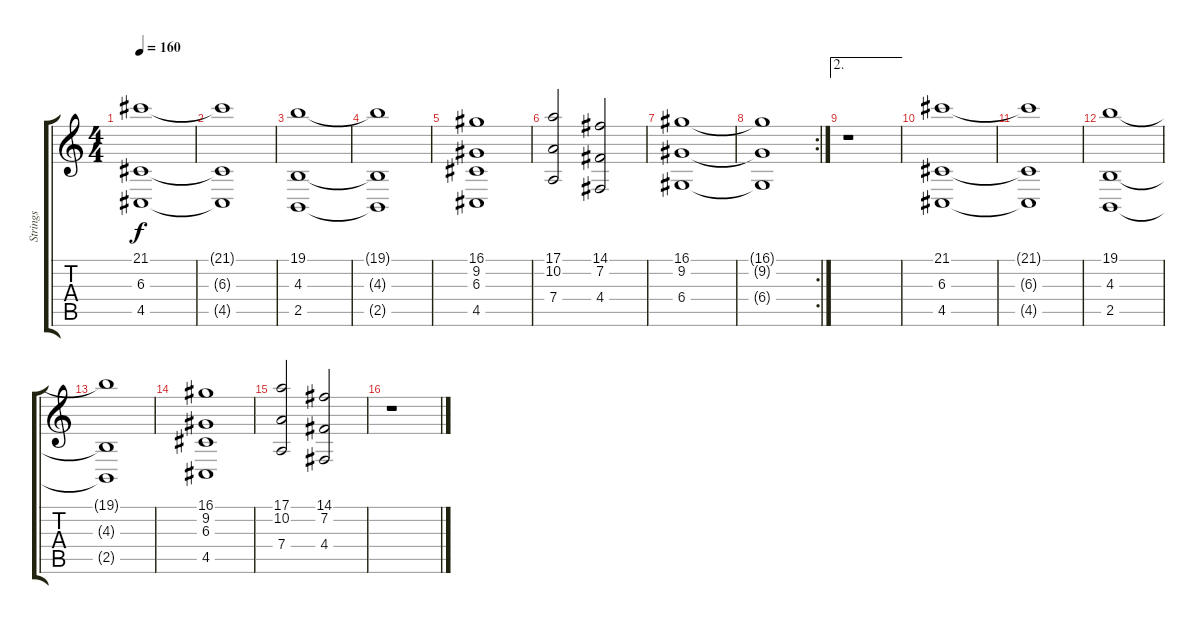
\track ("Strings" "Strings") {instrument stringensemble1}
\staff {score tabs}
\tuning (E4 B3 G3 D3 A2 E2) {hide}
\ts (4 4)
\tempo 160
\clef g2
\ks c
(21.1 6.3 4.5).1{dy f volume 11 balance 0 instrument stringensemble1} |
(21.1{t} 6.3{t} 4.5{t}).1 |
(19.1 4.3 2.5).1 |
(19.1{t} 4.3{t} 2.5{t}).1 |
(16.1 9.2 6.3 4.5).1 |
(17.1 10.2 7.4).2 (14.1 7.2 4.4).2 |
(16.1 9.2 6.4).1 |
\rc 2
(16.1{t} 9.2{t} 6.4{t}).1 |
\ae 2
r.1 |
(21.1 6.3 4.5).1{volume 11 balance 0 instrument stringensemble1} |
(21.1{t} 6.3{t} 4.5{t}).1 |
(19.1 4.3 2.5).1 |
(19.1{t} 4.3{t} 2.5{t}).1 |
(16.1 9.2 6.3 4.5).1 |
(17.1 10.2 7.4).2 (14.1 7.2 4.4).2 |
r.1
